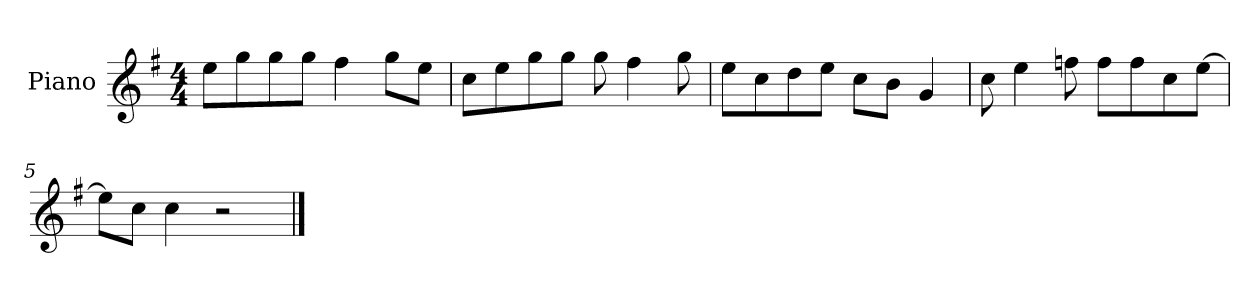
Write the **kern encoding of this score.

**kern
*part1
*staff1
*I"Piano
*I'P-no
*clefG2
*k[f#]
*M4/4
*MM90
=1
8ee\L
8gg\
8gg\
8gg\J
4ff#\
8gg\L
8ee\J
=2
8cc\L
8ee\
8gg\
8gg\J
8gg\
4ff#\
8gg\
=3
8ee\L
8cc\
8dd\
8ee\J
8cc\L
8b\J
4g/
=4
8cc\
4ee\
8ffn\
8ff\L
8ff\
8cc\
[8ee\J
=5
8ee\L]
8cc\J
4cc\
2r
==
*-
